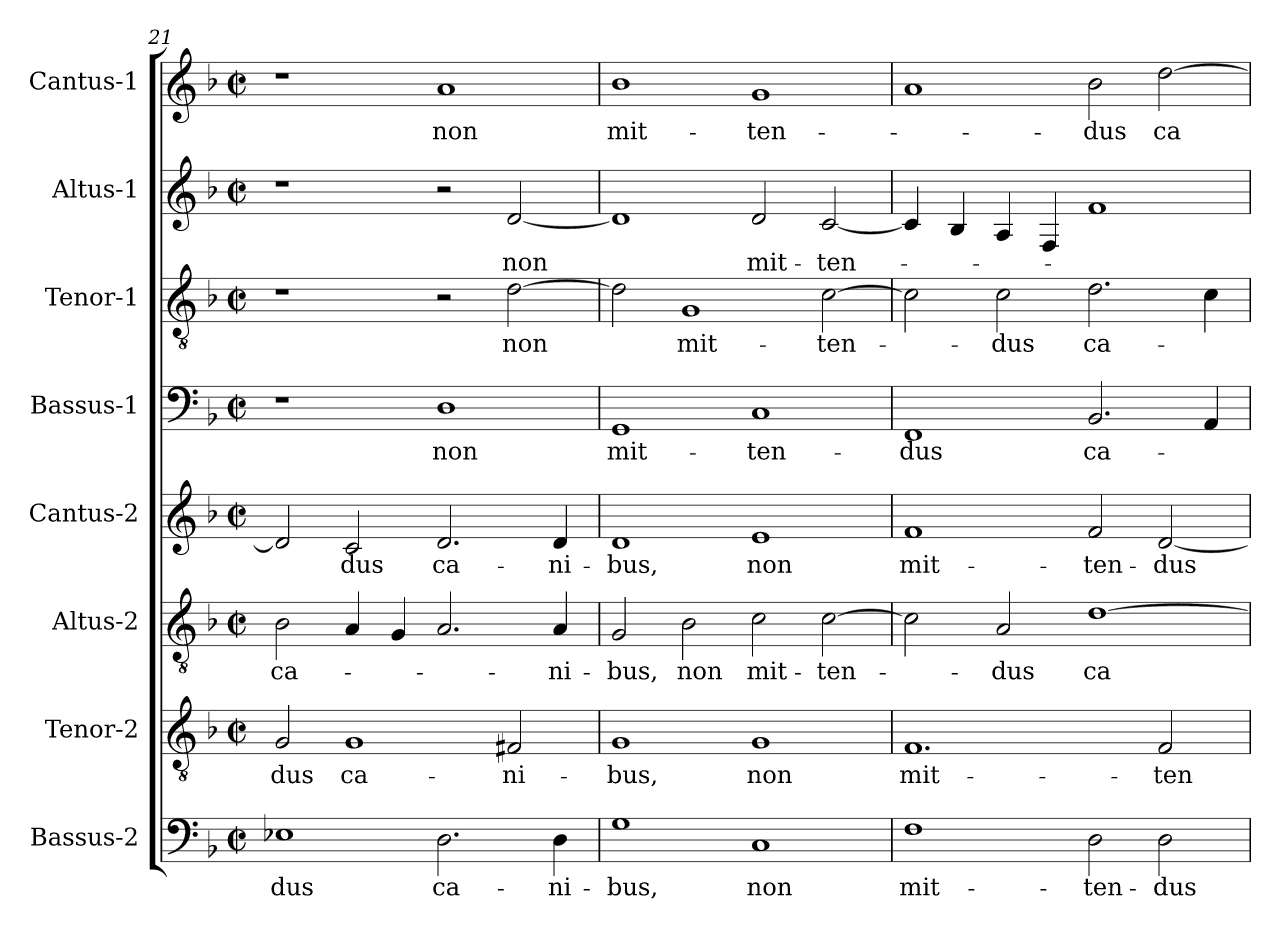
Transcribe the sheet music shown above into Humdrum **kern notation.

**kern	**text	**kern	**text	**kern	**text	**kern	**text	**kern	**text	**kern	**text	**kern	**text	**kern	**text
*part8	*part8	*part7	*part7	*part6	*part6	*part5	*part5	*part4	*part4	*part3	*part3	*part2	*part2	*part1	*part1
*staff8	*staff8	*staff7	*staff7	*staff6	*staff6	*staff5	*staff5	*staff4	*staff4	*staff3	*staff3	*staff2	*staff2	*staff1	*staff1
*I"Bassus-2	*	*I"Tenor-2	*	*I"Altus-2	*	*I"Cantus-2	*	*I"Bassus-1	*	*I"Tenor-1	*	*I"Altus-1	*	*I"Cantus-1	*
*I'B2	*	*I'T2	*	*I'A2	*	*I'C2	*	*I'B1	*	*I'T1	*	*I'A1	*	*I'C1	*
*clefF4	*	*clefGv2	*	*clefGv2	*	*clefG2	*	*clefF4	*	*clefGv2	*	*clefG2	*	*clefG2	*
*k[b-]	*	*k[b-]	*	*k[b-]	*	*k[b-]	*	*k[b-]	*	*k[b-]	*	*k[b-]	*	*k[b-]	*
*F:	*	*F:	*	*F:	*	*F:	*	*F:	*	*F:	*	*F:	*	*F:	*
*M2/2	*	*M2/2	*	*M2/2	*	*M2/2	*	*M2/2	*	*M2/2	*	*M2/2	*	*M2/2	*
*met(c|)	*	*met(c|)	*	*met(c|)	*	*met(c|)	*	*met(c|)	*	*met(c|)	*	*met(c|)	*	*met(c|)	*
=21	=21	=21	=21	=21	=21	=21	=21	=21	=21	=21	=21	=21	=21	=21	=21
!	!LO:LY:b	!	!LO:LY:b	!	!LO:LY:b	!	!	!	!	!	!	!	!	!	!
1E-X	-dus	2G/	-dus	2B-\	ca-	2d/]	.	1r	.	1r	.	1r	.	1r	.
!	!	!	!LO:LY:b	!	!	!	!LO:LY:b	!	!	!	!	!	!	!	!
.	.	1G	ca-	4A/	.	2c/	-dus	.	.	.	.	.	.	.	.
.	.	.	.	4G/	.	.	.	.	.	.	.	.	.	.	.
!	!LO:LY:b	!	!	!	!	!	!LO:LY:b	!	!LO:LY:b	!	!	!	!	!	!LO:LY:b
2.D\	ca-	.	.	2.A/	.	2.d/	ca-	1D	non	2r	.	2r	.	1a	non
!	!	!	!LO:LY:b	!	!	!	!	!	!	!	!LO:LY:b	!	!LO:LY:b	!	!
.	.	2F#X/	-ni-	.	.	.	.	.	.	[2d\	non	[2d/	non	.	.
!	!LO:LY:b	!	!	!	!LO:LY:b	!	!LO:LY:b	!	!	!	!	!	!	!	!
4D\	-ni-	.	.	4A/	-ni-	4d/	-ni-	.	.	.	.	.	.	.	.
=22	=22	=22	=22	=22	=22	=22	=22	=22	=22	=22	=22	=22	=22	=22	=22
!	!LO:LY:b	!	!LO:LY:b	!	!LO:LY:b	!	!LO:LY:b	!	!LO:LY:b	!	!	!	!	!	!LO:LY:b
1G	-bus,	1G	-bus,	2G/	-bus,	1d	-bus,	1GG	mit-	2d\]	.	1d]	.	1b-	mit-
!	!	!	!	!	!LO:LY:b	!	!	!	!	!	!LO:LY:b	!	!	!	!
.	.	.	.	2B-\	non	.	.	.	.	1G	mit-	.	.	.	.
!	!LO:LY:b	!	!LO:LY:b	!	!LO:LY:b	!	!LO:LY:b	!	!LO:LY:b	!	!	!	!LO:LY:b	!	!LO:LY:b
1C	non	1G	non	2c\	mit-	1e	non	1C	-ten-	.	.	2d/	mit-	1g	-ten-
!	!	!	!	!	!LO:LY:b	!	!	!	!	!	!LO:LY:b	!	!LO:LY:b	!	!
.	.	.	.	[2c\	-ten-	.	.	.	.	[2c\	-ten-	[2c/	-ten-	.	.
!!LO:LB:g=z
=23	=23	=23	=23	=23	=23	=23	=23	=23	=23	=23	=23	=23	=23	=23	=23
!	!LO:LY:b	!	!LO:LY:b	!	!	!	!LO:LY:b	!	!LO:LY:b	!	!	!	!	!	!
1F	mit-	1.F	mit-	2c\]	.	1f	mit-	1FF	-dus	2c\]	.	4c/]	.	1a	.
.	.	.	.	.	.	.	.	.	.	.	.	4B-/	.	.	.
!	!	!	!	!	!LO:LY:b	!	!	!	!	!	!LO:LY:b	!	!	!	!
.	.	.	.	2A/	-dus	.	.	.	.	2c\	-dus	4A/	.	.	.
.	.	.	.	.	.	.	.	.	.	.	.	4F/	.	.	.
!	!LO:LY:b	!	!	!	!LO:LY:b	!	!LO:LY:b	!	!LO:LY:b	!	!LO:LY:b	!	!	!	!LO:LY:b
2D\	-ten-	.	.	[1d	ca-	2f/	-ten-	2.BB-/	ca-	2.d\	ca-	1f	.	2b-\	-dus
!	!LO:LY:b	!	!LO:LY:b	!	!	!	!LO:LY:b	!	!	!	!	!	!	!	!LO:LY:b
2D\	-dus	2F/	-ten-	.	.	[2d/	-dus	.	.	.	.	.	.	[2dd\	ca-
.	.	.	.	.	.	.	.	4AA/	.	4c\	.	.	.	.	.
=	=	=	=	=	=	=	=	=	=	=	=	=	=	=	=
*-	*-	*-	*-	*-	*-	*-	*-	*-	*-	*-	*-	*-	*-	*-	*-
